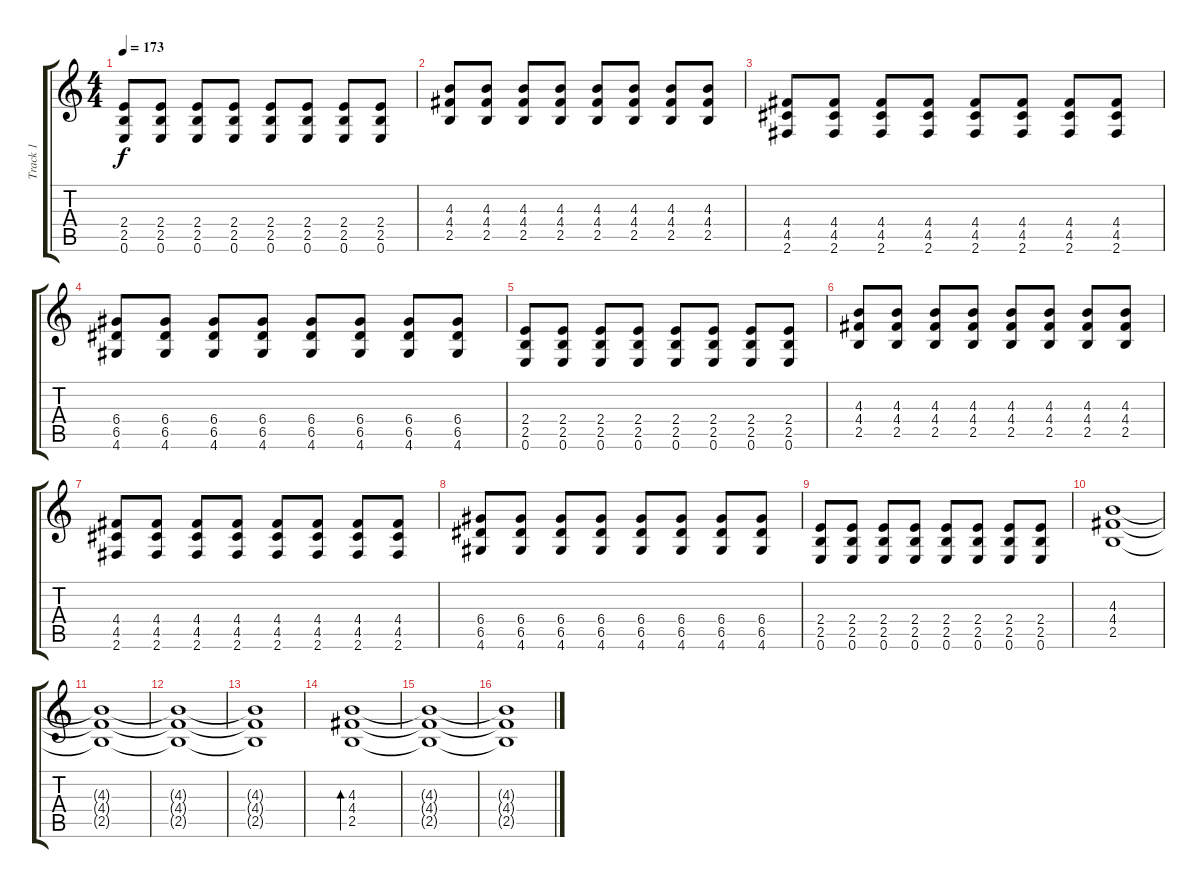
\track ("Track 1" "Track 1") {instrument distortionguitar}
\staff {score tabs}
\tuning (E4 B3 G3 D3 A2 E2) {hide}
\ts (4 4)
\tempo 173
\clef g2
\ks c
(2.4 2.5 0.6).8{dy f} (2.4 2.5 0.6).8 (2.4 2.5 0.6).8 (2.4 2.5 0.6).8 (2.4 2.5 0.6).8 (2.4 2.5 0.6).8 (2.4 2.5 0.6).8 (2.4 2.5 0.6).8 |
(4.3 4.4 2.5).8 (4.3 4.4 2.5).8 (4.3 4.4 2.5).8 (4.3 4.4 2.5).8 (4.3 4.4 2.5).8 (4.3 4.4 2.5).8 (4.3 4.4 2.5).8 (4.3 4.4 2.5).8 |
(4.4 4.5 2.6).8 (4.4 4.5 2.6).8 (4.4 4.5 2.6).8 (4.4 4.5 2.6).8 (4.4 4.5 2.6).8 (4.4 4.5 2.6).8 (4.4 4.5 2.6).8 (4.4 4.5 2.6).8 |
(6.4 6.5 4.6).8 (6.4 6.5 4.6).8 (6.4 6.5 4.6).8 (6.4 6.5 4.6).8 (6.4 6.5 4.6).8 (6.4 6.5 4.6).8 (6.4 6.5 4.6).8 (6.4 6.5 4.6).8 |
(2.4 2.5 0.6).8 (2.4 2.5 0.6).8 (2.4 2.5 0.6).8 (2.4 2.5 0.6).8 (2.4 2.5 0.6).8 (2.4 2.5 0.6).8 (2.4 2.5 0.6).8 (2.4 2.5 0.6).8 |
(4.3 4.4 2.5).8 (4.3 4.4 2.5).8 (4.3 4.4 2.5).8 (4.3 4.4 2.5).8 (4.3 4.4 2.5).8 (4.3 4.4 2.5).8 (4.3 4.4 2.5).8 (4.3 4.4 2.5).8 |
(4.4 4.5 2.6).8 (4.4 4.5 2.6).8 (4.4 4.5 2.6).8 (4.4 4.5 2.6).8 (4.4 4.5 2.6).8 (4.4 4.5 2.6).8 (4.4 4.5 2.6).8 (4.4 4.5 2.6).8 |
(6.4 6.5 4.6).8 (6.4 6.5 4.6).8 (6.4 6.5 4.6).8 (6.4 6.5 4.6).8 (6.4 6.5 4.6).8 (6.4 6.5 4.6).8 (6.4 6.5 4.6).8 (6.4 6.5 4.6).8 |
(2.4 2.5 0.6).8 (2.4 2.5 0.6).8 (2.4 2.5 0.6).8 (2.4 2.5 0.6).8 (2.4 2.5 0.6).8 (2.4 2.5 0.6).8 (2.4 2.5 0.6).8 (2.4 2.5 0.6).8 |
(4.3 4.4 2.5).1 |
(4.3{t} 4.4{t} 2.5{t}).1 |
(4.3{t} 4.4{t} 2.5{t}).1 |
(4.3{t} 4.4{t} 2.5{t}).1 |
(4.3 4.4 2.5).1{bd 480} |
(4.3{t} 4.4{t} 2.5{t}).1 |
(4.3{t} 4.4{t} 2.5{t}).1
